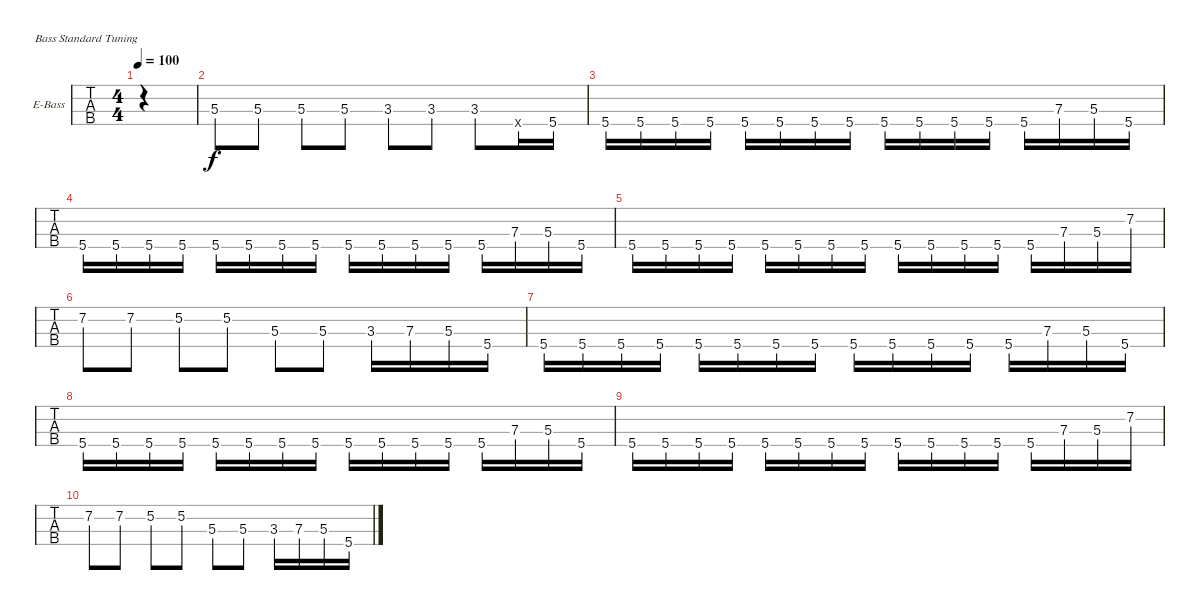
\defaultSystemsLayout 4
\bracketExtendMode groupsimilarinstruments
\firstSystemTrackNameOrientation horizontal
\otherSystemsTrackNameOrientation horizontal
\track ("Electric Bass" "E-Bass") {instrument electricbassfinger}
\staff {tabs}
\tuning (G2 D2 A1 E1)
\ts (4 4)
\tempo 100
\clef f4
\ks c
|
5.3{st}.8 5.3{st}.8 5.3{st}.8 5.3{st}.8 3.3{st}.8 3.3{st}.8 3.3{st}.8 5.4{x}.16 5.4.16 |
5.4.16 5.4.16 5.4.16 5.4.16 5.4.16 5.4.16 5.4.16 5.4.16 5.4.16 5.4.16 5.4.16 5.4.16 5.4.16 7.3.16 5.3.16 5.4.16 |
5.4.16 5.4.16 5.4.16 5.4.16 5.4.16 5.4.16 5.4.16 5.4.16 5.4.16 5.4.16 5.4.16 5.4.16 5.4.16 7.3.16 5.3.16 5.4.16 |
5.4.16 5.4.16 5.4.16 5.4.16 5.4.16 5.4.16 5.4.16 5.4.16 5.4.16 5.4.16 5.4.16 5.4.16 5.4.16 7.3.16 5.3.16 7.2.16 |
7.2.8 7.2.8 5.2.8 5.2.8 5.3.8 5.3.8 3.3.16 7.3.16 5.3.16 5.4.16 |
5.4.16 5.4.16 5.4.16 5.4.16 5.4.16 5.4.16 5.4.16 5.4.16 5.4.16 5.4.16 5.4.16 5.4.16 5.4.16 7.3.16 5.3.16 5.4.16 |
5.4.16 5.4.16 5.4.16 5.4.16 5.4.16 5.4.16 5.4.16 5.4.16 5.4.16 5.4.16 5.4.16 5.4.16 5.4.16 7.3.16 5.3.16 5.4.16 |
5.4.16 5.4.16 5.4.16 5.4.16 5.4.16 5.4.16 5.4.16 5.4.16 5.4.16 5.4.16 5.4.16 5.4.16 5.4.16 7.3.16 5.3.16 7.2.16 |
7.2.8 7.2.8 5.2.8 5.2.8 5.3.8 5.3.8 3.3.16 7.3.16 5.3.16 5.4.16
